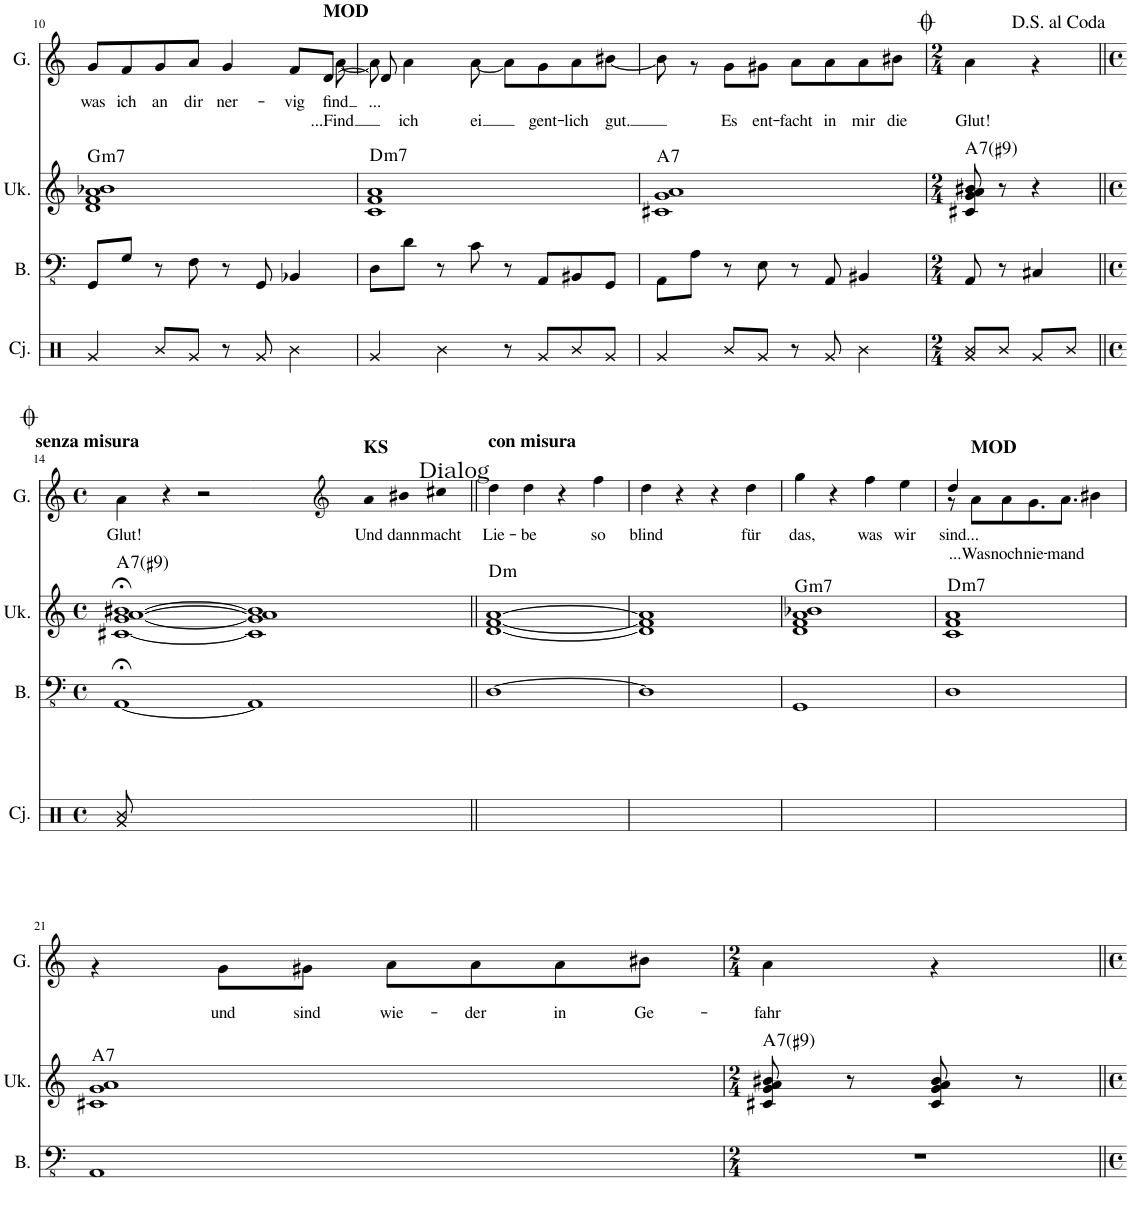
**kern	**kern	**harte	**kern	**text	**text
*part3	*part2	*part2	*part1	*part1	*part1
*staff3	*staff2	*	*staff1	*staff1	*staff1
*I"(Kontra-)Bass (Klavier, links)	*I"Ukulele (Klavier, rechts)	*	*I"Gesang	*	*
*I'B.	*I'Uk.	*	*I'G.	*	*
!!LO:PB:g=z
*clefFv4	*clefG2	*	*clefG2	*	*
*k[]	*k[]	*	*k[]	*	*
*M4/4	*M4/4	*	*M4/4	*	*
*met(c)	*met(c)	*	*met(c)	*	*
=10	=10	=10	=10	=10	=10
!	!	!LO:H:kt=m7	!	!LO:LY:b	!
*	*	*	*^	*	*
8GGG/L	1d 1f 1a 1b-X	G:min7	8g/L	2ryy	was	.
!	!	!	!	!	!LO:LY:b	!
8GG/J	.	.	8f/	.	ich	.
!	!	!	!	!	!LO:LY:b	!
8r	.	.	8g/	.	an	.
!	!	!	!	!	!LO:LY:b	!
8FF\	.	.	8a/J	.	dir	.
!	!	!	!	!	!LO:LY:b	!
8r	.	.	4g/	4ryy	ner-	.
8GGG/	.	.	.	.	.	.
!	!	!	!	!	!LO:LY:b	!
4BBB-X/	.	.	8f/L	8ryy	-vig	.
!	!	!	!LO:TX:a:B:t=MOD	!	!	!
!	!	!	!	!	!LO:LY:b	!
!	!	!	!	!	!	!LO:LY:b
.	.	.	[8d/J	[8a\	.	...Find
=11	=11	=11	=11	=11	=11	=11
!	!	!LO:H:kt=m7	!	!	!LO:LY:b	!
8DD\L	1c 1f 1a	D:min7	8d/]	8a\]	...	.
!	!	!	!	!	!	!LO:LY:b
8D\J	.	.	4.ryy	4a\	.	ich
8r	.	.	.	.	.	.
!	!	!	!	!	!	!LO:LY:b
8C\	.	.	.	[8a\	.	-ei
8r	.	.	2ryy	8a\L]	.	.
!	!	!	!	!	!	!LO:LY:b
8AAA/L	.	.	.	8g\	.	gent-
!	!	!	!	!	!	!LO:LY:b
8BBB#X/	.	.	.	8a\	.	-lich
!	!	!	!	!	!	!LO:LY:b
8GGG/J	.	.	.	[8b#X\J	.	gut.
=12	=12	=12	=12	=12	=12	=12
!	!	!LO:H:kt=7	!	!	!	!
8AAA\L	1c#X 1g 1a	A:7	1ryy	8b#\]	.	.
8AA\J	.	.	.	8r	.	.
!	!	!	!	!	!	!LO:LY:b
8r	.	.	.	8g\L	.	Es
!	!	!	!	!	!	!LO:LY:b
8EE\	.	.	.	8g#X\J	.	ent-
!	!	!	!	!	!	!LO:LY:b
8r	.	.	.	8a\L	.	-facht
!	!	!	!	!	!	!LO:LY:b
8AAA/	.	.	.	8a\	.	in
!	!	!	!	!	!	!LO:LY:b
4BBB#X/	.	.	.	8a\	.	mir
!	!	!	!	!	!	!LO:LY:b
.	.	.	.	8b#X\J	.	die
=13	=13	=13	=13	=13	=13	=13
*M2/4	*M2/4	*	*M2/4	*	*	*
!	!	!LO:H:kt=7	!	!	!	!LO:LY:b
8AAA/	8c#X/ 8g/ 8a/ 8b#X/	A:7(#9)	2ryy	4a\	.	Glut!
8r	8r	.	.	.	.	.
4CC#X/	4r	.	.	4r	.	.
!!LO:LB:g=z	!!
=14||	=14||	=14||	=14||	=14||	=14||	=14||
*M4/4	*M4/4	*	*M4/4	*	*	*
*met(c)	*met(c)	*	*met(c)	*	*	*
!	!	!	!LO:TX:a:B:t=senza misura	!	!	!
!	!	!LO:H:kt=7	!	!	!LO:LY:b	!
[1AAA;<	[1c#X;< [1g;< [1a;< [1b#X;<	A:7(#9)	4ryy	4a\	Glut!	.
.	.	.	4r	4ryy	.	.
.	.	.	2r	2ryy	.	.
=15-	=15-	=15-	=15-	=15-	=15-	=15-
!	!	!	!LO:TX:a:t=Dialog	!	!	!
*	*	*	*v	*v	*	*
1AAA]	1c#] 1g] 1a] 1b#]	.	1ryy	.	.
=16-	=16-	=16-	=16-	=16-	=16-
*	*	*	*clefG2	*	*
1ryy	1ryy	.	4ryy	.	.
!	!	!	!LO:TX:a:B:t=KS	!	!
!	!	!	!	!LO:LY:b	!
.	.	.	4a	Und	.
!	!	!	!	!LO:LY:b	!
.	.	.	4b#X	dann	.
!	!	!	!	!LO:LY:b	!
.	.	.	4cc#X	macht	.
=17||	=17||	=17||	=17||	=17||	=17||
!	!	!	!LO:TX:a:B:t=con misura	!	!
!	!	!LO:H:kt=m	!	!LO:LY:b	!
[1DD	[1d [1f [1a	D:min	4dd\	Lie-	.
!	!	!	!	!LO:LY:b	!
.	.	.	4dd\	-be	.
.	.	.	4r	.	.
!	!	!	!	!LO:LY:b	!
.	.	.	4ff\	so	.
=18	=18	=18	=18	=18	=18
!	!	!	!	!LO:LY:b	!
1DD]	1d] 1f] 1a]	.	4dd\	blind	.
.	.	.	4r	.	.
.	.	.	4r	.	.
!	!	!	!	!LO:LY:b	!
.	.	.	4dd\	für	.
=19	=19	=19	=19	=19	=19
!	!	!LO:H:kt=m7	!	!LO:LY:b	!
1GGG	1d 1f 1a 1b-X	G:min7	4gg\	das,	.
.	.	.	4r	.	.
!	!	!	!	!LO:LY:b	!
.	.	.	4ff\	was	.
!	!	!	!	!LO:LY:b	!
.	.	.	4ee\	wir	.
=20	=20	=20	=20	=20	=20
!	!	!LO:H:kt=m7	!	!LO:LY:b	!
*	*	*	*^	*	*
1DD	1c 1f 1a	D:min7	4dd/	8r	sind...	.
!	!	!	!	!LO:TX:a:B:t=MOD	!	!
!	!	!	!	!	!	!LO:LY:b
.	.	.	.	8a\L	.	...Was
!	!	!	!	!	!	!LO:LY:b
.	.	.	8ryy	8a\	.	noch
!	!	!	!	!	!	!LO:LY:b
.	.	.	2ryy	8.g\	.	nie-
!	!	!	!	!	!	!LO:LY:b
.	.	.	.	8.a\J	.	-mand
.	.	.	.	4b#X\	.	.
.	.	.	8ryy	.	.	.
!!LO:LB:g=z	!!
=21	=21	=21	=21	=21	=21	=21
!	!	!LO:H:kt=7	!	!	!	!
1AAA	1c#X 1g 1a	A:7	1ryy	4r	.	.
!	!	!	!	!	!	!LO:LY:b
.	.	.	.	8g\L	.	und
!	!	!	!	!	!	!LO:LY:b
.	.	.	.	8g#X\J	.	sind
!	!	!	!	!	!	!LO:LY:b
.	.	.	.	8a\L	.	wie-
!	!	!	!	!	!	!LO:LY:b
.	.	.	.	8a\	.	-der
!	!	!	!	!	!	!LO:LY:b
.	.	.	.	8a\	.	in
!	!	!	!	!	!	!LO:LY:b
.	.	.	.	8b#X\J	.	Ge-
=22	=22	=22	=22	=22	=22	=22
*M2/4	*M2/4	*	*M2/4	*	*	*
!	!	!LO:H:kt=7	!	!	!	!LO:LY:b
2r	8c#X/ 8g/ 8a/ 8b#X/	A:7(#9)	2ryy	4a\	.	-fahr
.	8r	.	.	.	.	.
.	8c#/ 8g/ 8a/ 8b#/	.	.	4r	.	.
.	8r	.	.	.	.	.
*	*	*	*v	*v	*	*
=||	=||	=||	=||	=||	=||
*-	*-	*-	*-	*-	*-
